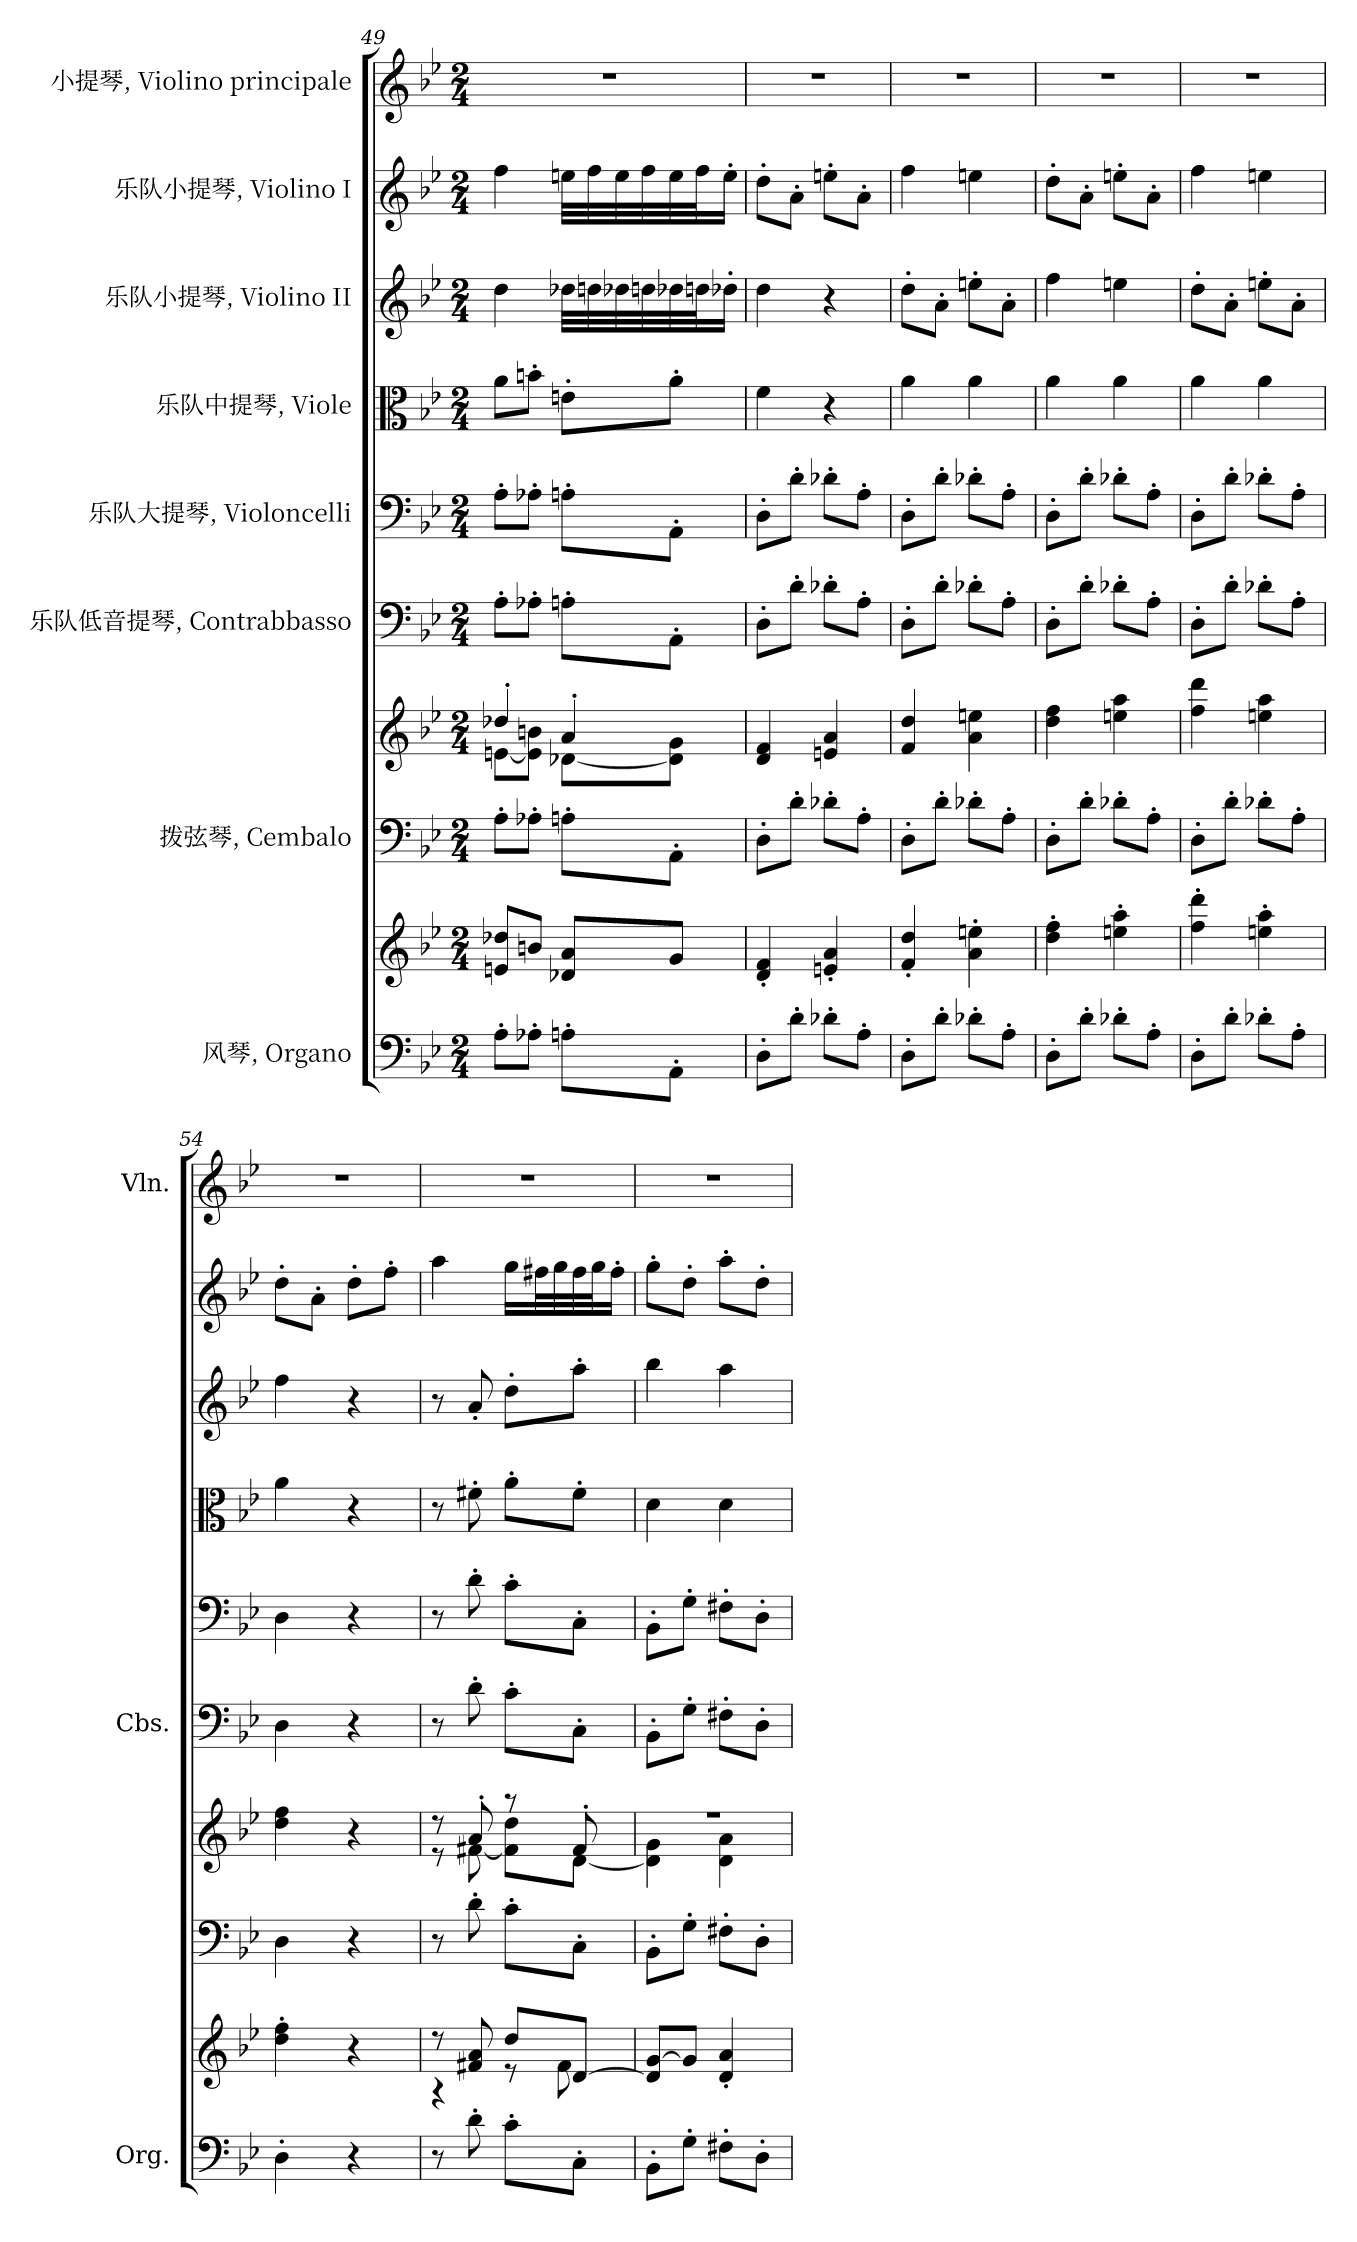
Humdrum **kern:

**kern	**kern	**kern	**kern	**kern	**kern	**kern	**kern	**kern	**kern
*part8	*part8	*part7	*part7	*part6	*part5	*part4	*part3	*part2	*part1
*staff10	*staff9	*staff8	*staff7	*staff6	*staff5	*staff4	*staff3	*staff2	*staff1
*I"风琴, Organo	*	*I"拨弦琴, Cembalo	*	*I"乐队低音提琴, Contrabbasso	*I"乐队大提琴, Violoncelli	*I"乐队中提琴, Viole	*I"乐队小提琴, Violino II	*I"乐队小提琴, Violino I	*I"小提琴, Violino principale
*I'Org.	*	*	*	*I'Cbs.	*	*	*	*	*I'Vln.
!!LO:PB:g=z
*clefF4	*clefG2	*clefF4	*clefG2	*clefF4	*clefF4	*clefC3	*clefG2	*clefG2	*clefG2
*	*	*	*	*ITrd7c12	*	*	*	*	*
*k[b-e-]	*k[b-e-]	*k[b-e-]	*k[b-e-]	*k[b-e-]	*k[b-e-]	*k[b-e-]	*k[b-e-]	*k[b-e-]	*k[b-e-]
*M2/4	*M2/4	*M2/4	*M2/4	*M2/4	*M2/4	*M2/4	*M2/4	*M2/4	*M2/4
=49	=49	=49	=49	=49	=49	=49	=49	=49	=49
*	*	*	*^	*	*	*	*	*	*
8A'\L	8en/ 8dd-X/L	8A'\L	4dd-X'/	[8en\L	8AA'\L	8A'\L	8a\L	4dd\	4ff\	2r
8A-X'\J	8bn/J	8A-X'\J	.	8e\] 8bn\J	8AA-X'\J	8A-X'\J	8bn'\J	.	.	.
8An'\L	8d-X/ 8a/L	8An'\L	4a'/	[8d-X\L	8AAn'\L	8An'\L	8en'\L	32dd-X\LLL	32een\LLL	.
.	.	.	.	.	.	.	.	32ddn\	32ff\	.
.	.	.	.	.	.	.	.	32dd-X\	32ee\	.
.	.	.	.	.	.	.	.	32ddn\	32ff\	.
8AA'\J	8g/J	8AA'\J	.	8d-\] 8g\J	8AAA'\J	8AA'\J	8a'\J	32dd-X\	32ee\	.
.	.	.	.	.	.	.	.	32ddn\J	32ff\J	.
.	.	.	.	.	.	.	.	16dd-X'\JJ	16ee'\JJ	.
*	*	*	*v	*v	*	*	*	*	*	*
=50	=50	=50	=50	=50	=50	=50	=50	=50	=50
8D'\L	4d/' 4f/'	8D'\L	4d/ 4f/	8DD'\L	8D'\L	4f\	4dd\	8dd'\L	2r
8d'\J	.	8d'\J	.	8D'\J	8d'\J	.	.	8a'\J	.
8d-X'\L	4en/' 4a/'	8d-X'\L	4en/ 4a/	8D-X'\L	8d-X'\L	4r	4r	8een'\L	.
8A'\J	.	8A'\J	.	8AA'\J	8A'\J	.	.	8a'\J	.
=51	=51	=51	=51	=51	=51	=51	=51	=51	=51
8D'\L	4f/' 4dd/'	8D'\L	4f/ 4dd/	8DD'\L	8D'\L	4a\	8dd'\L	4ff\	2r
8d'\J	.	8d'\J	.	8D'\J	8d'\J	.	8a'\J	.	.
8d-X'\L	4a\' 4een\'	8d-X'\L	4a\ 4een\	8D-X'\L	8d-X'\L	4a\	8een'\L	4een\	.
8A'\J	.	8A'\J	.	8AA'\J	8A'\J	.	8a'\J	.	.
=52	=52	=52	=52	=52	=52	=52	=52	=52	=52
8D'\L	4dd\' 4ff\'	8D'\L	4dd\ 4ff\	8DD'\L	8D'\L	4a\	4ff\	8dd'\L	2r
8d'\J	.	8d'\J	.	8D'\J	8d'\J	.	.	8a'\J	.
8d-X'\L	4een\' 4aa\'	8d-X'\L	4een\ 4aa\	8D-X'\L	8d-X'\L	4a\	4een\	8een'\L	.
8A'\J	.	8A'\J	.	8AA'\J	8A'\J	.	.	8a'\J	.
=53	=53	=53	=53	=53	=53	=53	=53	=53	=53
8D'\L	4ff\' 4ddd\'	8D'\L	4ff\ 4ddd\	8DD'\L	8D'\L	4a\	8dd'\L	4ff\	2r
8d'\J	.	8d'\J	.	8D'\J	8d'\J	.	8a'\J	.	.
8d-X'\L	4een\' 4aa\'	8d-X'\L	4een\ 4aa\	8D-X'\L	8d-X'\L	4a\	8een'\L	4een\	.
8A'\J	.	8A'\J	.	8AA'\J	8A'\J	.	8a'\J	.	.
!!LO:PB:g=z
=54	=54	=54	=54	=54	=54	=54	=54	=54	=54
4D'\	4dd\' 4ff\'	4D\	4dd\ 4ff\	4DD\	4D\	4a\	4ff\	8dd'\L	2r
.	.	.	.	.	.	.	.	8a'\J	.
4r	4r	4r	4r	4r	4r	4r	4r	8dd'\L	.
.	.	.	.	.	.	.	.	8ff'\J	.
=55	=55	=55	=55	=55	=55	=55	=55	=55	=55
*	*^	*	*^	*	*	*	*	*	*
8r	8r	4r	8r	8r	8r	8r	8r	8r	8r	4aa\	2r
8d'\	8f#X/ 8a/	.	8d'\	8a'/	[8f#X\	8D'\	8d'\	8f#X'\	8a'/	.	.
8c'\L	8dd/L	8r	8c'\L	8r	8f#\] 8dd\L	8C'\L	8c'\L	8a'\L	8dd'\L	16gg\LL	.
.	.	.	.	.	.	.	.	.	.	32ff#X\L	.
.	.	.	.	.	.	.	.	.	.	32gg\	.
8C'\J	[8d/J	8f#\	8C'\J	8f#'/	[8d\J	8CC'\J	8C'\J	8f#'\J	8aa'\J	32ff#\	.
.	.	.	.	.	.	.	.	.	.	32gg\J	.
.	.	.	.	.	.	.	.	.	.	16ff#'\JJ	.
*	*v	*v	*	*	*	*	*	*	*	*	*
=56	=56	=56	=56	=56	=56	=56	=56	=56	=56	=56
8BB-'\L	8d/] [8g/L	8BB-'\L	2r	4d\] 4g\	8BBB-'\L	8BB-'\L	4d\	4bb-\	8gg'\L	2r
8G'\J	8g/J]	8G'\J	.	.	8GG'\J	8G'\J	.	.	8dd'\J	.
8F#X'\L	4d/' 4a/'	8F#X'\L	.	4d\ 4a\	8FF#X'\L	8F#X'\L	4d\	4aa\	8aa'\L	.
8D'\J	.	8D'\J	.	.	8DD'\J	8D'\J	.	.	8dd'\J	.
*	*	*	*v	*v	*	*	*	*	*	*
=	=	=	=	=	=	=	=	=	=
*-	*-	*-	*-	*-	*-	*-	*-	*-	*-
